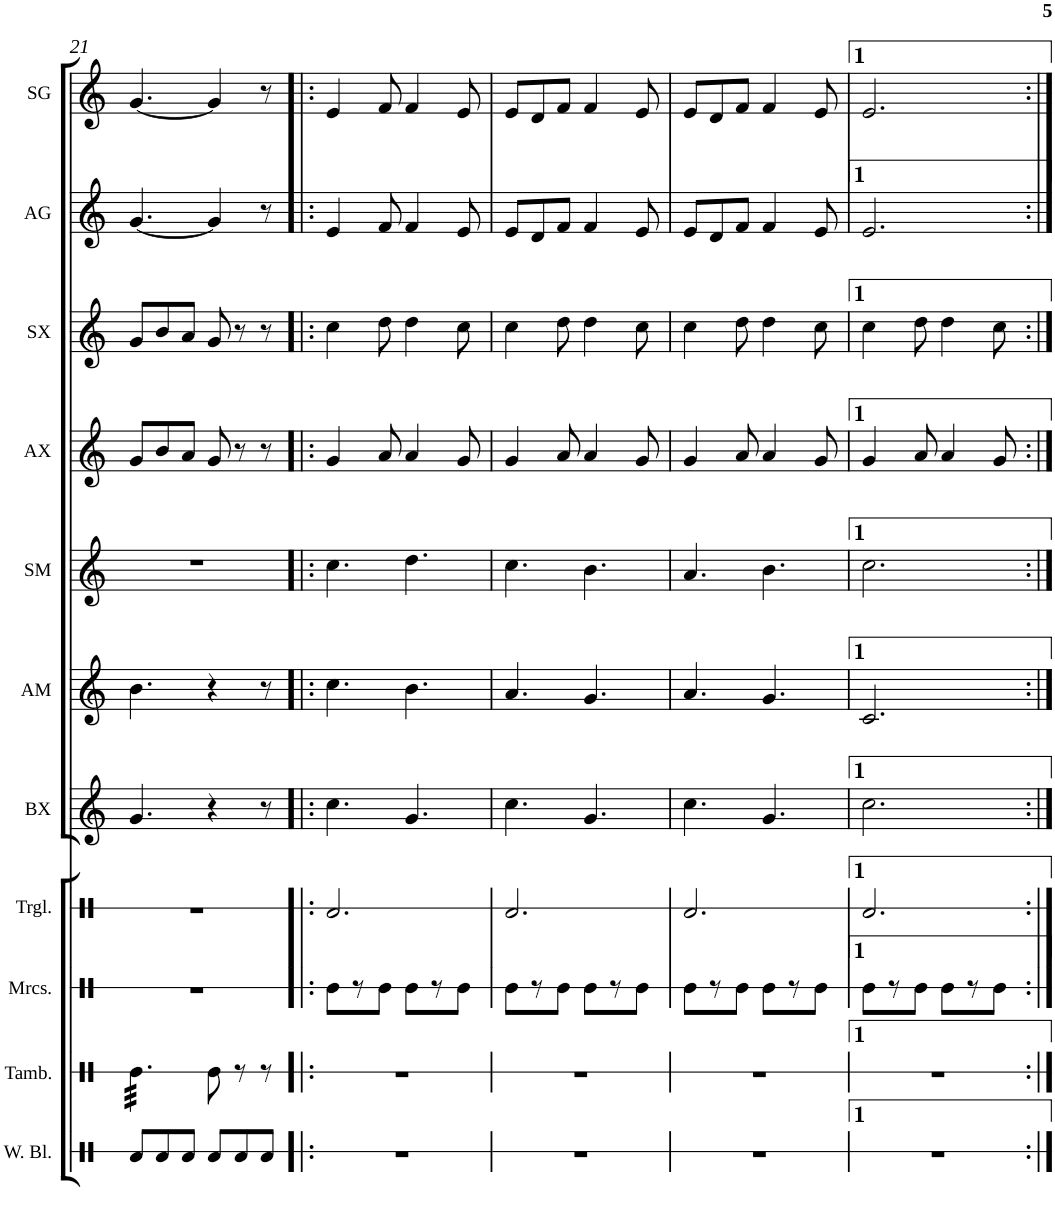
**kern	**kern	**kern	**kern	**kern	**kern	**kern	**kern	**kern	**kern	**kern
*part11	*part10	*part9	*part8	*part7	*part6	*part5	*part4	*part3	*part2	*part1
*staff11	*staff10	*staff9	*staff8	*staff7	*staff6	*staff5	*staff4	*staff3	*staff2	*staff1
*I"Wood Blocks	*I"Tambourine	*I"Maracas	*I"Triangle	*I"Bass Xylophone	*I"Alto Metallophone	*I"Soprano Metallophone	*I"Alto Xylophone	*I"Soprano Xylophone	*I"Alto Glockenspiel	*I"Soprano Glockenspiel
*I'W. Bl.	*I'Tamb.	*I'Mrcs.	*I'Trgl.	*I'BX	*I'AM	*I'SM	*I'AX	*I'SX	*I'AG	*I'SG
!!LO:PB:g=z
*clefX	*clefX	*clefX	*clefX	*clefG2	*clefG2	*clefG2	*clefG2	*clefG2	*clefG2	*clefG2
*	*	*	*	*Trd7c12	*	*Trd-7c-12	*	*Trd-7c-12	*Trd-7c-12	*Trd-14c-24
*k[]	*k[]	*k[]	*k[]	*k[]	*k[]	*k[]	*k[]	*k[]	*k[]	*k[]
*M6/8	*M6/8	*M6/8	*M6/8	*M6/8	*M6/8	*M6/8	*M6/8	*M6/8	*M6/8	*M6/8
=21	=21	=21	=21	=21	=21	=21	=21	=21	=21	=21
*	*tremolo	*	*	*	*	*	*	*	*	*
8Rd/L	32Re\LLL	2.r	2.r	4.g/	4.b\	2.r	8g/L	8g/L	[4.g/	[4.g/
.	32Re\	.	.	.	.	.	.	.	.	.
.	32Re\	.	.	.	.	.	.	.	.	.
.	32Re\	.	.	.	.	.	.	.	.	.
8Rd/	32Re\	.	.	.	.	.	8b/	8b/	.	.
.	32Re\	.	.	.	.	.	.	.	.	.
.	32Re\	.	.	.	.	.	.	.	.	.
.	32Re\	.	.	.	.	.	.	.	.	.
8Rd/J	32Re\	.	.	.	.	.	8a/J	8a/J	.	.
.	32Re\	.	.	.	.	.	.	.	.	.
.	32Re\	.	.	.	.	.	.	.	.	.
.	32Re\JJJ	.	.	.	.	.	.	.	.	.
*	*Xtremolo	*	*	*	*	*	*	*	*	*
8Rd/L	8Re\	.	.	4r	4r	.	8g/	8g/	4g/]	4g/]
8Rd/	8r	.	.	.	.	.	8r	8r	.	.
8Rd/J	8r	.	.	8r	8r	.	8r	8r	8r	8r
=22!|:	=22!|:	=22!|:	=22!|:	=22!|:	=22!|:	=22!|:	=22!|:	=22!|:	=22!|:	=22!|:
2.r	2.r	8Re\L	2.Rd/	4.cc\	4.cc\	4.cc\	4g/	4cc\	4e/	4e/
.	.	8r	.	.	.	.	.	.	.	.
.	.	8Re\J	.	.	.	.	8a/	8dd\	8f/	8f/
.	.	8Re\L	.	4.g/	4.b\	4.dd\	4a/	4dd\	4f/	4f/
.	.	8r	.	.	.	.	.	.	.	.
.	.	8Re\J	.	.	.	.	8g/	8cc\	8e/	8e/
=23	=23	=23	=23	=23	=23	=23	=23	=23	=23	=23
2.r	2.r	8Re\L	2.Rd/	4.cc\	4.a/	4.cc\	4g/	4cc\	8e/L	8e/L
.	.	8r	.	.	.	.	.	.	8d/	8d/
.	.	8Re\J	.	.	.	.	8a/	8dd\	8f/J	8f/J
.	.	8Re\L	.	4.g/	4.g/	4.b\	4a/	4dd\	4f/	4f/
.	.	8r	.	.	.	.	.	.	.	.
.	.	8Re\J	.	.	.	.	8g/	8cc\	8e/	8e/
=24	=24	=24	=24	=24	=24	=24	=24	=24	=24	=24
2.r	2.r	8Re\L	2.Rd/	4.cc\	4.a/	4.a/	4g/	4cc\	8e/L	8e/L
.	.	8r	.	.	.	.	.	.	8d/	8d/
.	.	8Re\J	.	.	.	.	8a/	8dd\	8f/J	8f/J
.	.	8Re\L	.	4.g/	4.g/	4.b\	4a/	4dd\	4f/	4f/
.	.	8r	.	.	.	.	.	.	.	.
.	.	8Re\J	.	.	.	.	8g/	8cc\	8e/	8e/
=25	=25	=25	=25	=25	=25	=25	=25	=25	=25	=25
2.r	2.r	8Re\L	2.Rd/	2.cc\	2.c/	2.cc\	4g/	4cc\	2.e/	2.e/
.	.	8r	.	.	.	.	.	.	.	.
.	.	8Re\J	.	.	.	.	8a/	8dd\	.	.
.	.	8Re\L	.	.	.	.	4a/	4dd\	.	.
.	.	8r	.	.	.	.	.	.	.	.
.	.	8Re\J	.	.	.	.	8g/	8cc\	.	.
=:|!	=:|!	=:|!	=:|!	=:|!	=:|!	=:|!	=:|!	=:|!	=:|!	=:|!
*-	*-	*-	*-	*-	*-	*-	*-	*-	*-	*-
